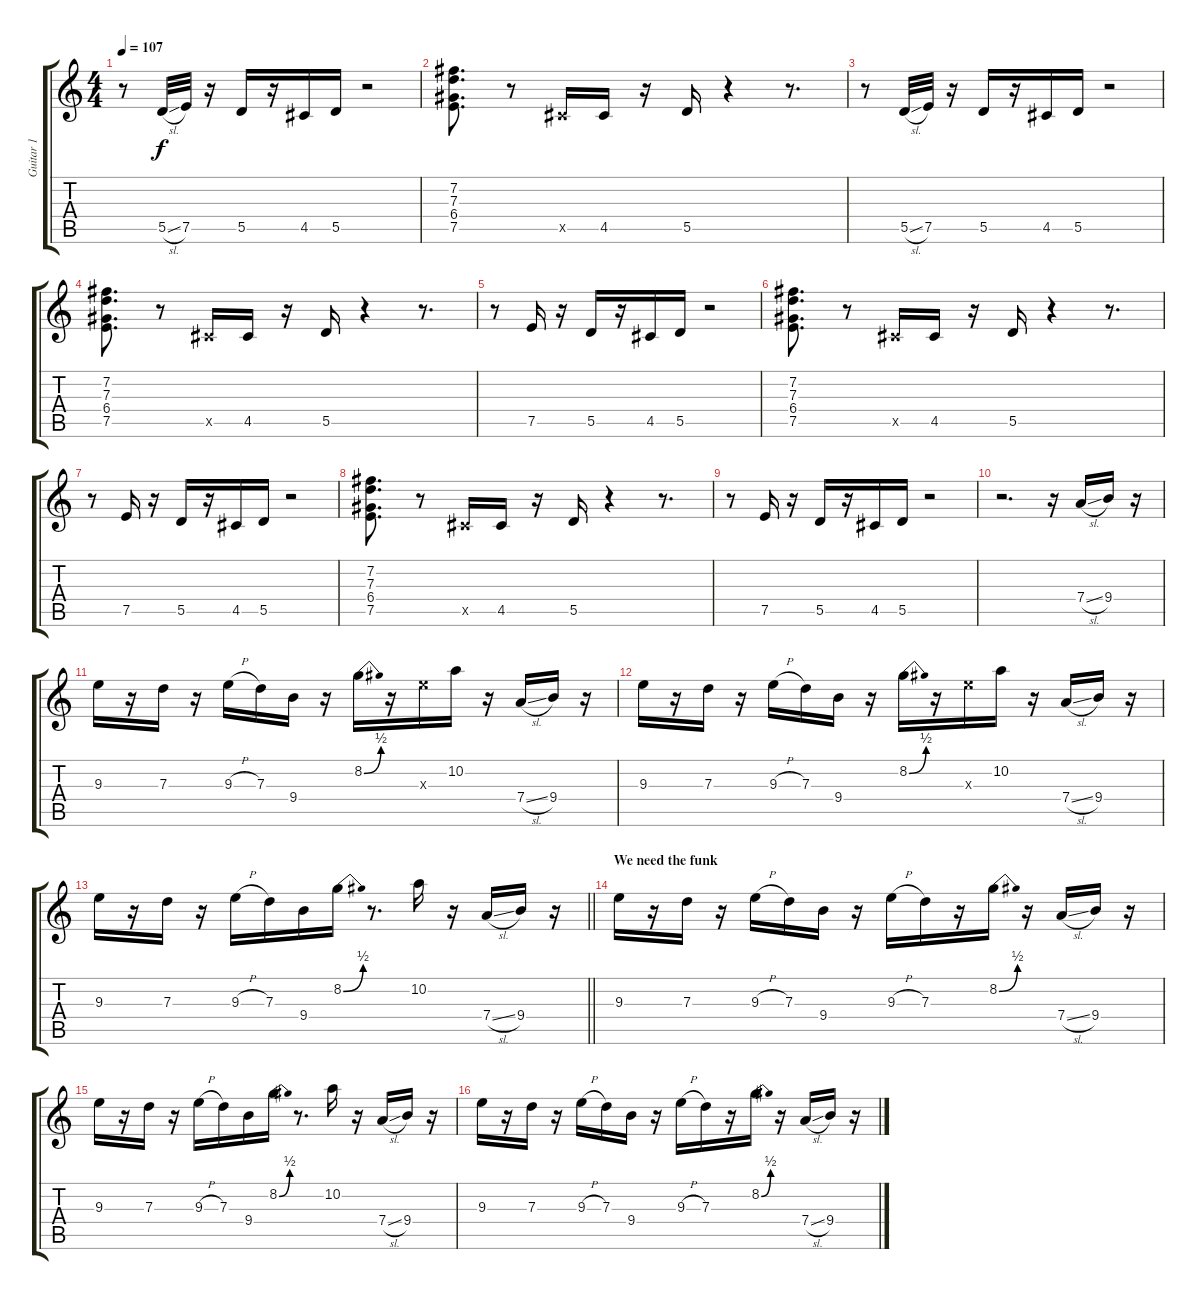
\track ("Guitar 1" "Guitar 1") {instrument electricguitarclean}
\staff {score tabs}
\tuning (E4 B3 G3 D3 A2 E2) {hide}
\ts (4 4)
\tempo 107
\clef g2
\ks c
r.8{dy f} 5.5{sl}.32 7.5.32 r.16 5.5.16 r.16 4.5.16 5.5.16 r.2 |
(7.2 7.3 6.4 7.5).8{d} r.8 4.5{x}.16 4.5.16 r.16 5.5.16 r.4 r.8{d} |
r.8 5.5{sl}.32 7.5.32 r.16 5.5.16 r.16 4.5.16 5.5.16 r.2 |
(7.2 7.3 6.4 7.5).8{d} r.8 4.5{x}.16 4.5.16 r.16 5.5.16 r.4 r.8{d} |
r.8 7.5.16 r.16 5.5.16 r.16 4.5.16 5.5.16 r.2 |
(7.2 7.3 6.4 7.5).8{d} r.8 4.5{x}.16 4.5.16 r.16 5.5.16 r.4 r.8{d} |
r.8 7.5.16 r.16 5.5.16 r.16 4.5.16 5.5.16 r.2 |
(7.2 7.3 6.4 7.5).8{d} r.8 4.5{x}.16 4.5.16 r.16 5.5.16 r.4 r.8{d} |
r.8 7.5.16 r.16 5.5.16 r.16 4.5.16 5.5.16 r.2 |
r.2{d} r.16 7.4{sl}.16 9.4.16 r.16 |
9.3.16 r.16 7.3.16 r.16 9.3{h}.16 7.3.16 9.4.16 r.16 8.2{be (bend 0 0 60 2)}.16 r.16 9.3{x}.16 10.2.16 r.16 7.4{sl}.16 9.4.16 r.16 |
9.3.16 r.16 7.3.16 r.16 9.3{h}.16 7.3.16 9.4.16 r.16 8.2{be (bend 0 0 60 2)}.16 r.16 9.3{x}.16 10.2.16 r.16 7.4{sl}.16 9.4.16 r.16 |
\barLineRight lightlight
9.3.16 r.16 7.3.16 r.16 9.3{h}.16 7.3.16 9.4.16 8.2{be (bend 0 0 60 2)}.16 r.8{d} 10.2.16 r.16 7.4{sl}.16 9.4.16 r.16 |
\section ("" "We need the funk")
9.3.16 r.16 7.3.16 r.16 9.3{h}.16 7.3.16 9.4.16 r.16 9.3{h}.16 7.3.16 r.16 8.2{be (bend 0 0 60 2)}.16 r.16 7.4{sl}.16 9.4.16 r.16 |
9.3.16 r.16 7.3.16 r.16 9.3{h}.16 7.3.16 9.4.16 8.2{be (bend 0 0 60 2)}.16 r.8{d} 10.2.16 r.16 7.4{sl}.16 9.4.16 r.16 |
9.3.16 r.16 7.3.16 r.16 9.3{h}.16 7.3.16 9.4.16 r.16 9.3{h}.16 7.3.16 r.16 8.2{be (bend 0 0 60 2)}.16 r.16 7.4{sl}.16 9.4.16 r.16
